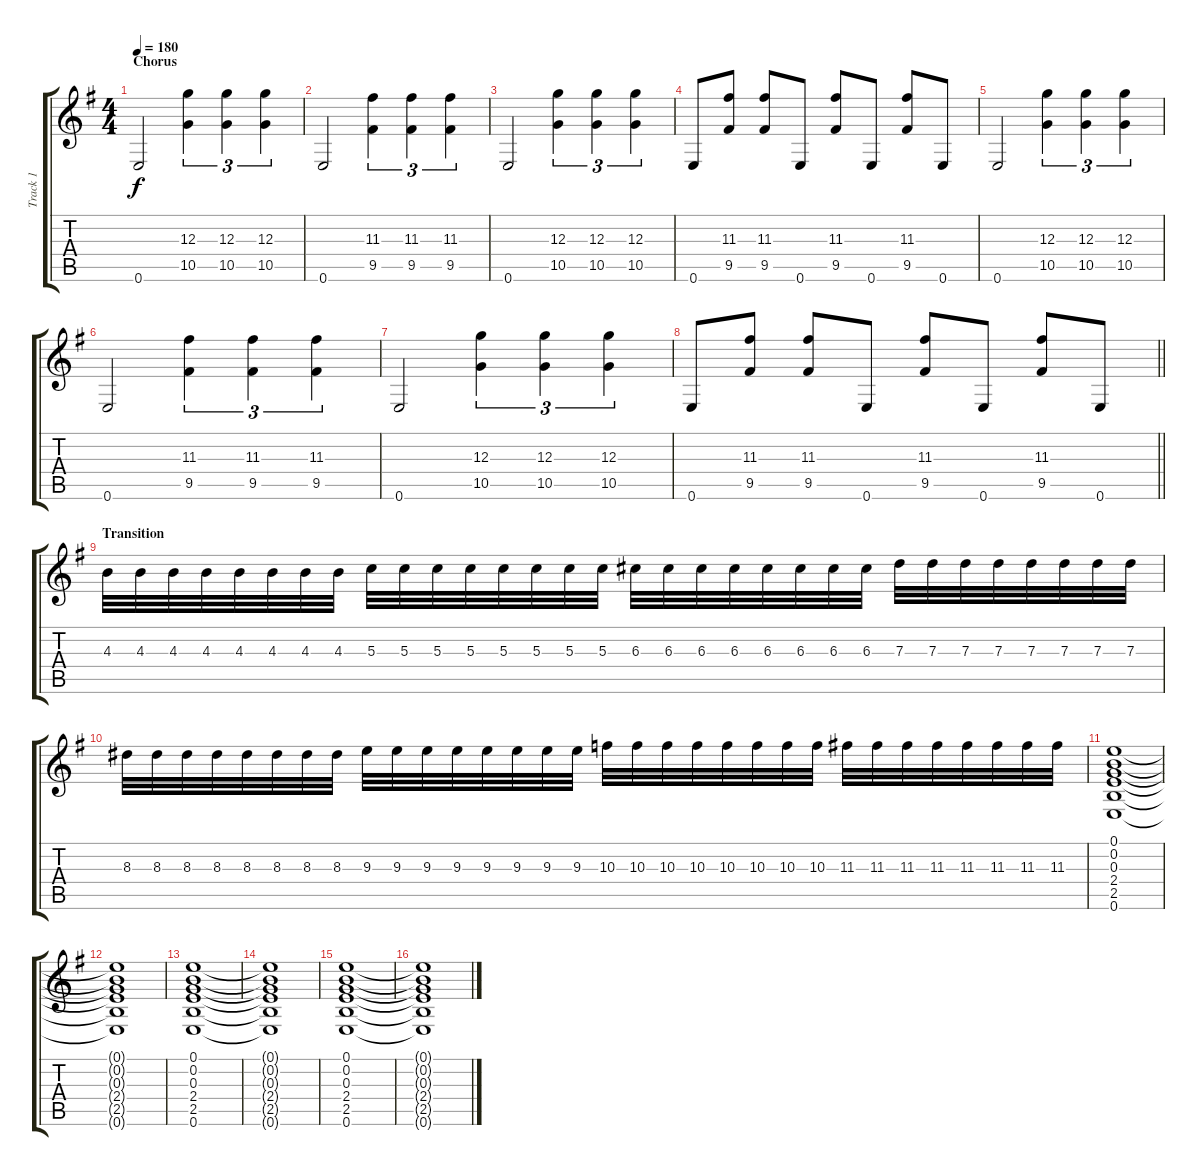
\track ("Track 1" "Track 1") {instrument overdrivenguitar}
\staff {score tabs}
\tuning (E4 B3 G3 D3 A2 E2) {hide}
\ts (4 4)
\section ("" "Chorus")
\tempo 180
\clef g2
\ks g
0.6.2{dy f} (12.3 10.5).4{tu (3 2)} (12.3 10.5).4{tu (3 2)} (12.3 10.5).4{tu (3 2)} |
0.6.2 (11.3 9.5).4{tu (3 2)} (11.3 9.5).4{tu (3 2)} (11.3 9.5).4{tu (3 2)} |
0.6.2 (12.3 10.5).4{tu (3 2)} (12.3 10.5).4{tu (3 2)} (12.3 10.5).4{tu (3 2)} |
0.6.8 (11.3 9.5).8 (11.3 9.5).8 0.6.8 (11.3 9.5).8 0.6.8 (11.3 9.5).8 0.6.8 |
0.6.2 (12.3 10.5).4{tu (3 2)} (12.3 10.5).4{tu (3 2)} (12.3 10.5).4{tu (3 2)} |
0.6.2 (11.3 9.5).4{tu (3 2)} (11.3 9.5).4{tu (3 2)} (11.3 9.5).4{tu (3 2)} |
0.6.2 (12.3 10.5).4{tu (3 2)} (12.3 10.5).4{tu (3 2)} (12.3 10.5).4{tu (3 2)} |
\barLineRight lightlight
0.6.8 (11.3 9.5).8 (11.3 9.5).8 0.6.8 (11.3 9.5).8 0.6.8 (11.3 9.5).8 0.6.8 |
\section ("" "Transition")
4.3.32 4.3.32 4.3.32 4.3.32 4.3.32 4.3.32 4.3.32 4.3.32 5.3.32 5.3.32 5.3.32 5.3.32 5.3.32 5.3.32 5.3.32 5.3.32 6.3.32 6.3.32 6.3.32 6.3.32 6.3.32 6.3.32 6.3.32 6.3.32 7.3.32 7.3.32 7.3.32 7.3.32 7.3.32 7.3.32 7.3.32 7.3.32 |
8.3.32 8.3.32 8.3.32 8.3.32 8.3.32 8.3.32 8.3.32 8.3.32 9.3.32 9.3.32 9.3.32 9.3.32 9.3.32 9.3.32 9.3.32 9.3.32 10.3.32 10.3.32 10.3.32 10.3.32 10.3.32 10.3.32 10.3.32 10.3.32 11.3.32 11.3.32 11.3.32 11.3.32 11.3.32 11.3.32 11.3.32 11.3.32 |
(0.1 0.2 0.3 2.4 2.5 0.6).1 |
(0.1{t} 0.2{t} 0.3{t} 2.4{t} 2.5{t} 0.6{t}).1 |
(0.1 0.2 0.3 2.4 2.5 0.6).1 |
(0.1{t} 0.2{t} 0.3{t} 2.4{t} 2.5{t} 0.6{t}).1 |
(0.1 0.2 0.3 2.4 2.5 0.6).1 |
(0.1{t} 0.2{t} 0.3{t} 2.4{t} 2.5{t} 0.6{t}).1
